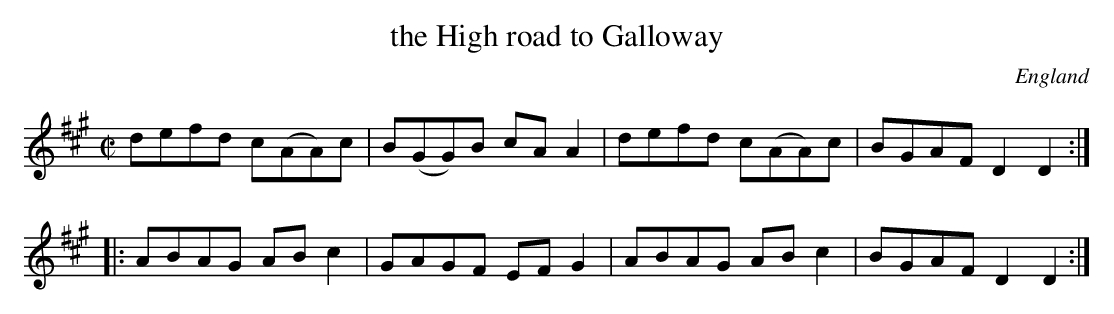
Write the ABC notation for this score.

X:1
T:the High road to Galloway
L:1/8
M:C|
O:England
K:A major
defd c(AA)c | B(GG)B cAA2 | defd c(AA)c | BGAF D2D2 ::
ABAG ABc2   | GAGF   EFG2 | ABAG ABc2   | BGAF D2D2 :|
